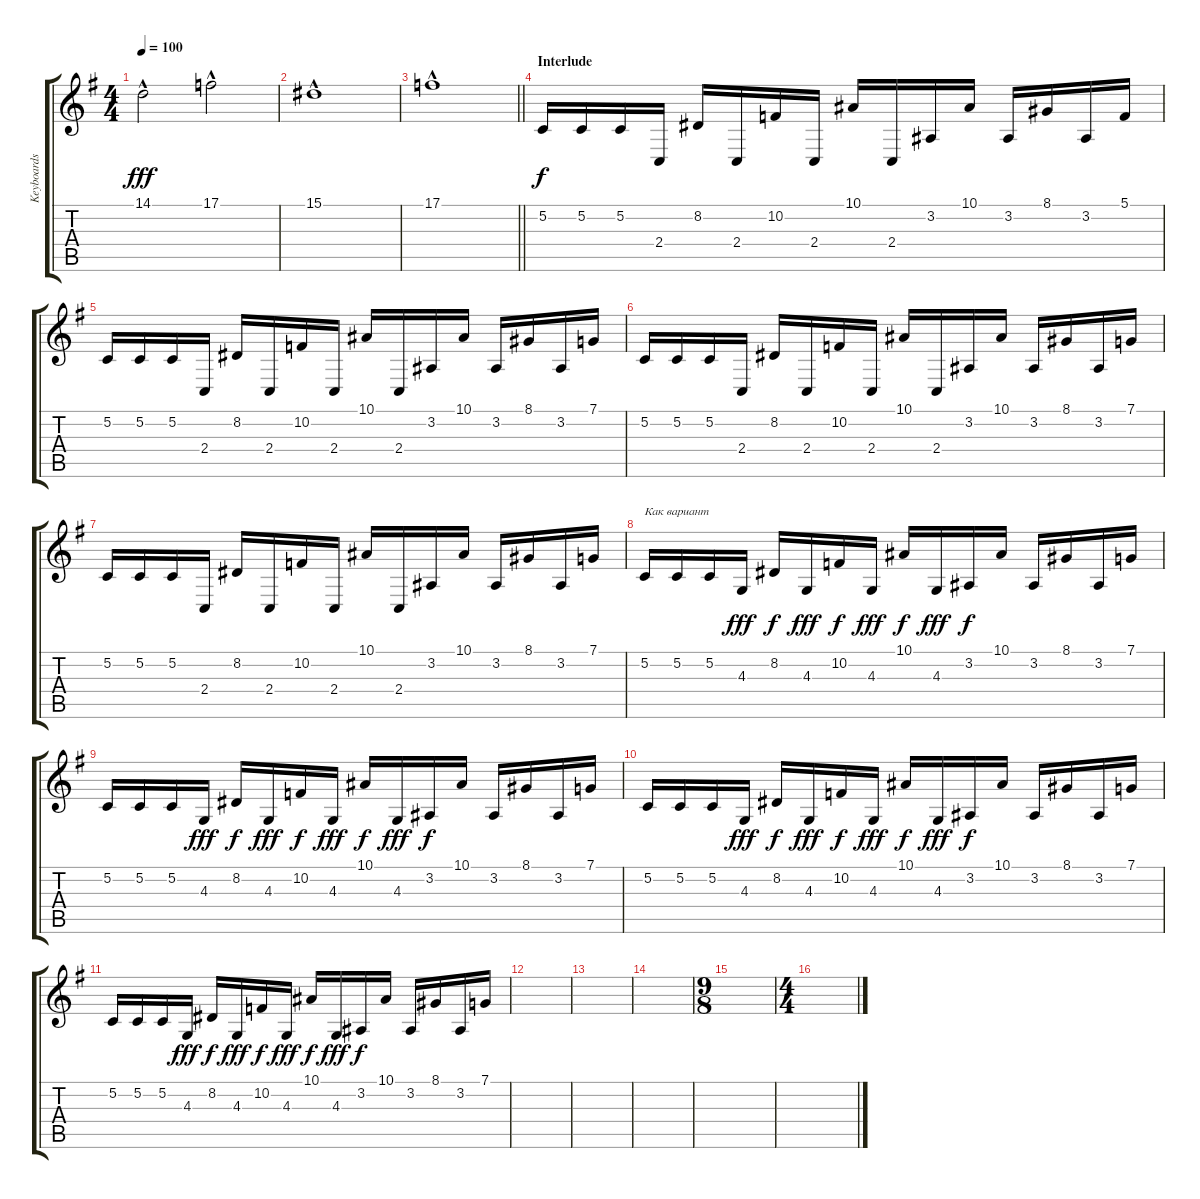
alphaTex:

\track ("Keyboards" "Keyboards") {instrument stringensemble1}
\staff {score tabs}
\tuning (C4 G3 Eb3 Bb2 F2 C2) {hide}
\ts (4 4)
\tempo 100
\clef g2
\ks eminor
14.1{hac}.2{dy fff} 17.1{hac}.2 |
15.1{hac}.1 |
\barLineRight lightlight
17.1{hac}.1 |
\section ("" "Interlude")
5.2.16{dy f instrument pad1newage} 5.2.16 5.2.16 2.4.16 8.2.16 2.4.16 10.2.16 2.4.16 10.1.16 2.4.16 3.2.16 10.1.16 3.2.16 8.1.16 3.2.16 5.1.16 |
5.2.16 5.2.16 5.2.16 2.4.16 8.2.16 2.4.16 10.2.16 2.4.16 10.1.16 2.4.16 3.2.16 10.1.16 3.2.16 8.1.16 3.2.16 7.1.16 |
5.2.16 5.2.16 5.2.16 2.4.16 8.2.16 2.4.16 10.2.16 2.4.16 10.1.16 2.4.16 3.2.16 10.1.16 3.2.16 8.1.16 3.2.16 7.1.16 |
5.2.16 5.2.16 5.2.16 2.4.16 8.2.16 2.4.16 10.2.16 2.4.16 10.1.16 2.4.16 3.2.16 10.1.16 3.2.16 8.1.16 3.2.16 7.1.16 |
5.2.16{txt "Как вариант"} 5.2.16 5.2.16 4.3.16{dy fff} 8.2.16{dy f} 4.3.16{dy fff} 10.2.16{dy f} 4.3.16{dy fff} 10.1.16{dy f} 4.3.16{dy fff} 3.2.16{dy f} 10.1.16 3.2.16 8.1.16 3.2.16 7.1.16 |
5.2.16 5.2.16 5.2.16 4.3.16{dy fff} 8.2.16{dy f} 4.3.16{dy fff} 10.2.16{dy f} 4.3.16{dy fff} 10.1.16{dy f} 4.3.16{dy fff} 3.2.16{dy f} 10.1.16 3.2.16 8.1.16 3.2.16 7.1.16 |
5.2.16 5.2.16 5.2.16 4.3.16{dy fff} 8.2.16{dy f} 4.3.16{dy fff} 10.2.16{dy f} 4.3.16{dy fff} 10.1.16{dy f} 4.3.16{dy fff} 3.2.16{dy f} 10.1.16 3.2.16 8.1.16 3.2.16 7.1.16 |
5.2.16 5.2.16 5.2.16 4.3.16{dy fff} 8.2.16{dy f} 4.3.16{dy fff} 10.2.16{dy f} 4.3.16{dy fff} 10.1.16{dy f} 4.3.16{dy fff} 3.2.16{dy f} 10.1.16 3.2.16 8.1.16 3.2.16 7.1.16 |
|
|
|
\ts (9 8)
|
\ts (4 4)
